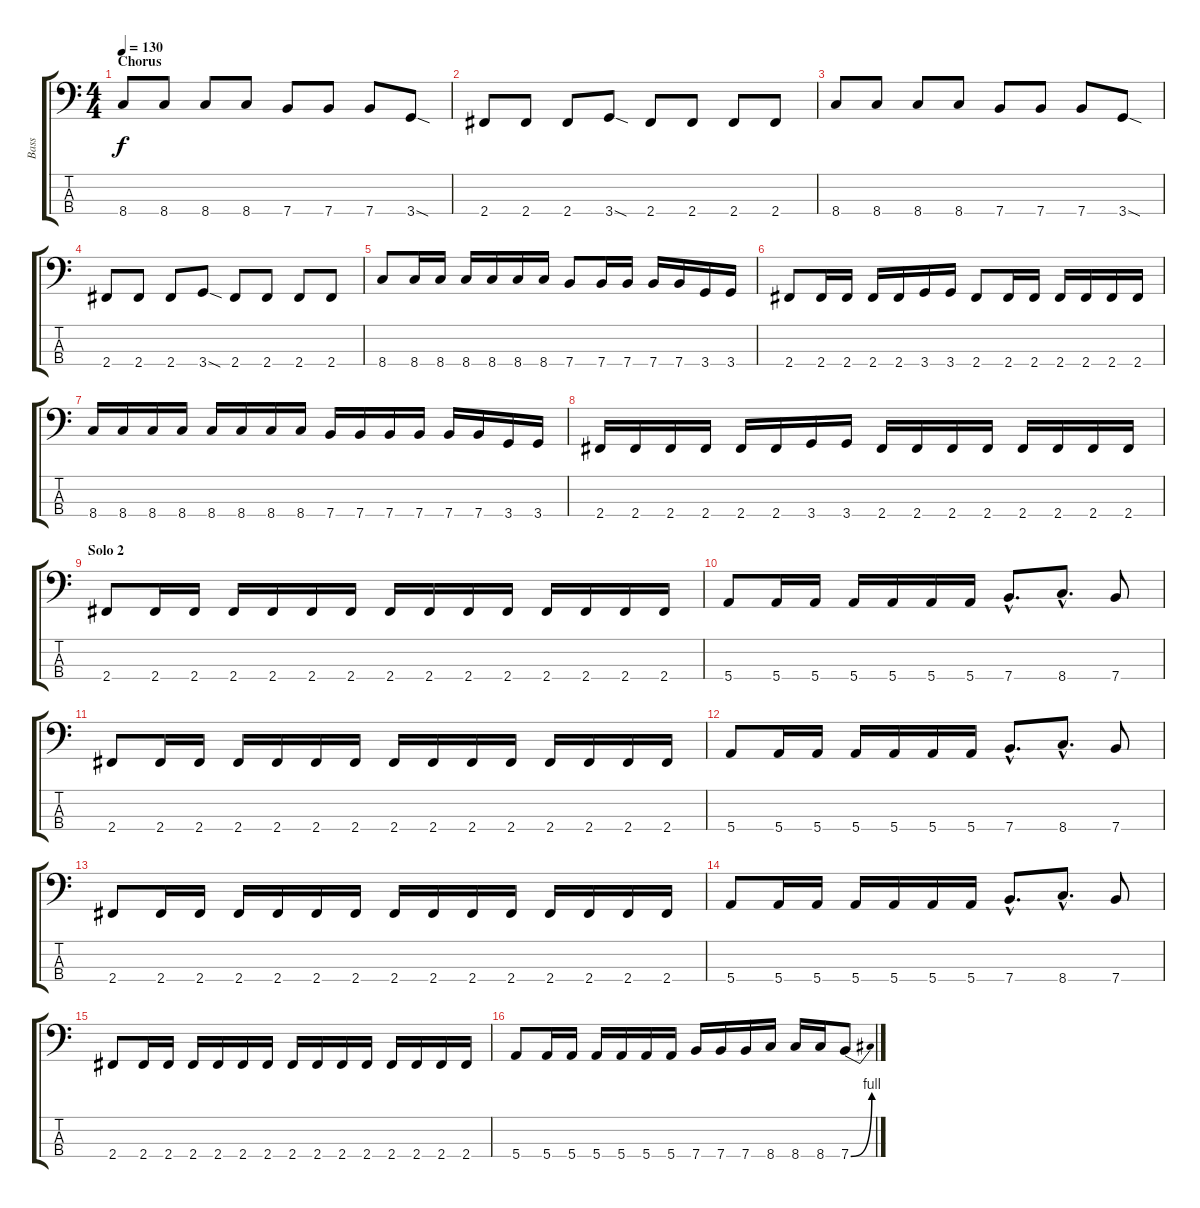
\track ("Bass" "Bass") {instrument electricbasspick}
\staff {score tabs}
\tuning (G2 D2 A1 E1) {hide}
\ts (4 4)
\section ("" "Chorus")
\tempo 130
\clef f4
\ks c
8.4.8{dy f} 8.4.8 8.4.8 8.4.8 7.4.8 7.4.8 7.4.8 3.4{sod}.8 |
2.4.8 2.4.8 2.4.8 3.4{sod}.8 2.4.8 2.4.8 2.4.8 2.4.8 |
8.4.8 8.4.8 8.4.8 8.4.8 7.4.8 7.4.8 7.4.8 3.4{sod}.8 |
2.4.8 2.4.8 2.4.8 3.4{sod}.8 2.4.8 2.4.8 2.4.8 2.4.8 |
8.4.8 8.4.16 8.4.16 8.4.16 8.4.16 8.4.16 8.4.16 7.4.8 7.4.16 7.4.16 7.4.16 7.4.16 3.4.16 3.4.16 |
2.4.8 2.4.16 2.4.16 2.4.16 2.4.16 3.4.16 3.4.16 2.4.8 2.4.16 2.4.16 2.4.16 2.4.16 2.4.16 2.4.16 |
8.4.16 8.4.16 8.4.16 8.4.16 8.4.16 8.4.16 8.4.16 8.4.16 7.4.16 7.4.16 7.4.16 7.4.16 7.4.16 7.4.16 3.4.16 3.4.16 |
2.4.16 2.4.16 2.4.16 2.4.16 2.4.16 2.4.16 3.4.16 3.4.16 2.4.16 2.4.16 2.4.16 2.4.16 2.4.16 2.4.16 2.4.16 2.4.16 |
\section ("" "Solo 2")
2.4.8 2.4.16 2.4.16 2.4.16 2.4.16 2.4.16 2.4.16 2.4.16 2.4.16 2.4.16 2.4.16 2.4.16 2.4.16 2.4.16 2.4.16 |
5.4.8 5.4.16 5.4.16 5.4.16 5.4.16 5.4.16 5.4.16 7.4{hac}.8{d} 8.4{hac}.8{d} 7.4.8 |
2.4.8 2.4.16 2.4.16 2.4.16 2.4.16 2.4.16 2.4.16 2.4.16 2.4.16 2.4.16 2.4.16 2.4.16 2.4.16 2.4.16 2.4.16 |
5.4.8 5.4.16 5.4.16 5.4.16 5.4.16 5.4.16 5.4.16 7.4{hac}.8{d} 8.4{hac}.8{d} 7.4.8 |
2.4.8 2.4.16 2.4.16 2.4.16 2.4.16 2.4.16 2.4.16 2.4.16 2.4.16 2.4.16 2.4.16 2.4.16 2.4.16 2.4.16 2.4.16 |
5.4.8 5.4.16 5.4.16 5.4.16 5.4.16 5.4.16 5.4.16 7.4{hac}.8{d} 8.4{hac}.8{d} 7.4.8 |
2.4.8 2.4.16 2.4.16 2.4.16 2.4.16 2.4.16 2.4.16 2.4.16 2.4.16 2.4.16 2.4.16 2.4.16 2.4.16 2.4.16 2.4.16 |
5.4.8 5.4.16 5.4.16 5.4.16 5.4.16 5.4.16 5.4.16 7.4.16 7.4.16 7.4.16 8.4.16 8.4.16 8.4.16 7.4{be (bend 0 0 60 4)}.8
